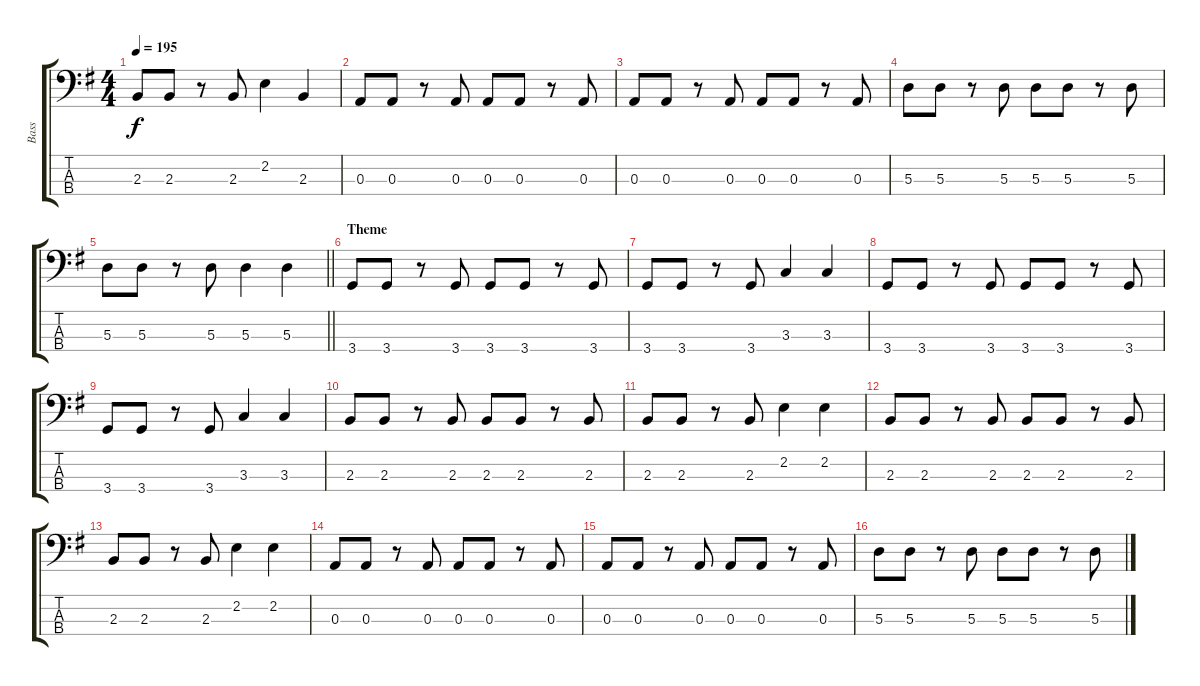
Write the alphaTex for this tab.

\track ("Bass" "Bass") {instrument electricbasspick}
\staff {score tabs}
\tuning (G2 D2 A1 E1) {hide}
\ts (4 4)
\tempo 195
\clef f4
\ks g
2.3.8{dy f} 2.3.8 r.8 2.3.8 2.2.4 2.3.4 |
0.3.8 0.3.8 r.8 0.3.8 0.3.8 0.3.8 r.8 0.3.8 |
0.3.8 0.3.8 r.8 0.3.8 0.3.8 0.3.8 r.8 0.3.8 |
5.3.8 5.3.8 r.8 5.3.8 5.3.8 5.3.8 r.8 5.3.8 |
\barLineRight lightlight
5.3.8 5.3.8 r.8 5.3.8 5.3.4 5.3.4 |
\section ("" "Theme")
3.4.8 3.4.8 r.8 3.4.8 3.4.8 3.4.8 r.8 3.4.8 |
3.4.8 3.4.8 r.8 3.4.8 3.3.4 3.3.4 |
3.4.8 3.4.8 r.8 3.4.8 3.4.8 3.4.8 r.8 3.4.8 |
3.4.8 3.4.8 r.8 3.4.8 3.3.4 3.3.4 |
2.3.8 2.3.8 r.8 2.3.8 2.3.8 2.3.8 r.8 2.3.8 |
2.3.8 2.3.8 r.8 2.3.8 2.2.4 2.2.4 |
2.3.8 2.3.8 r.8 2.3.8 2.3.8 2.3.8 r.8 2.3.8 |
2.3.8 2.3.8 r.8 2.3.8 2.2.4 2.2.4 |
0.3.8 0.3.8 r.8 0.3.8 0.3.8 0.3.8 r.8 0.3.8 |
0.3.8 0.3.8 r.8 0.3.8 0.3.8 0.3.8 r.8 0.3.8 |
5.3.8 5.3.8 r.8 5.3.8 5.3.8 5.3.8 r.8 5.3.8
